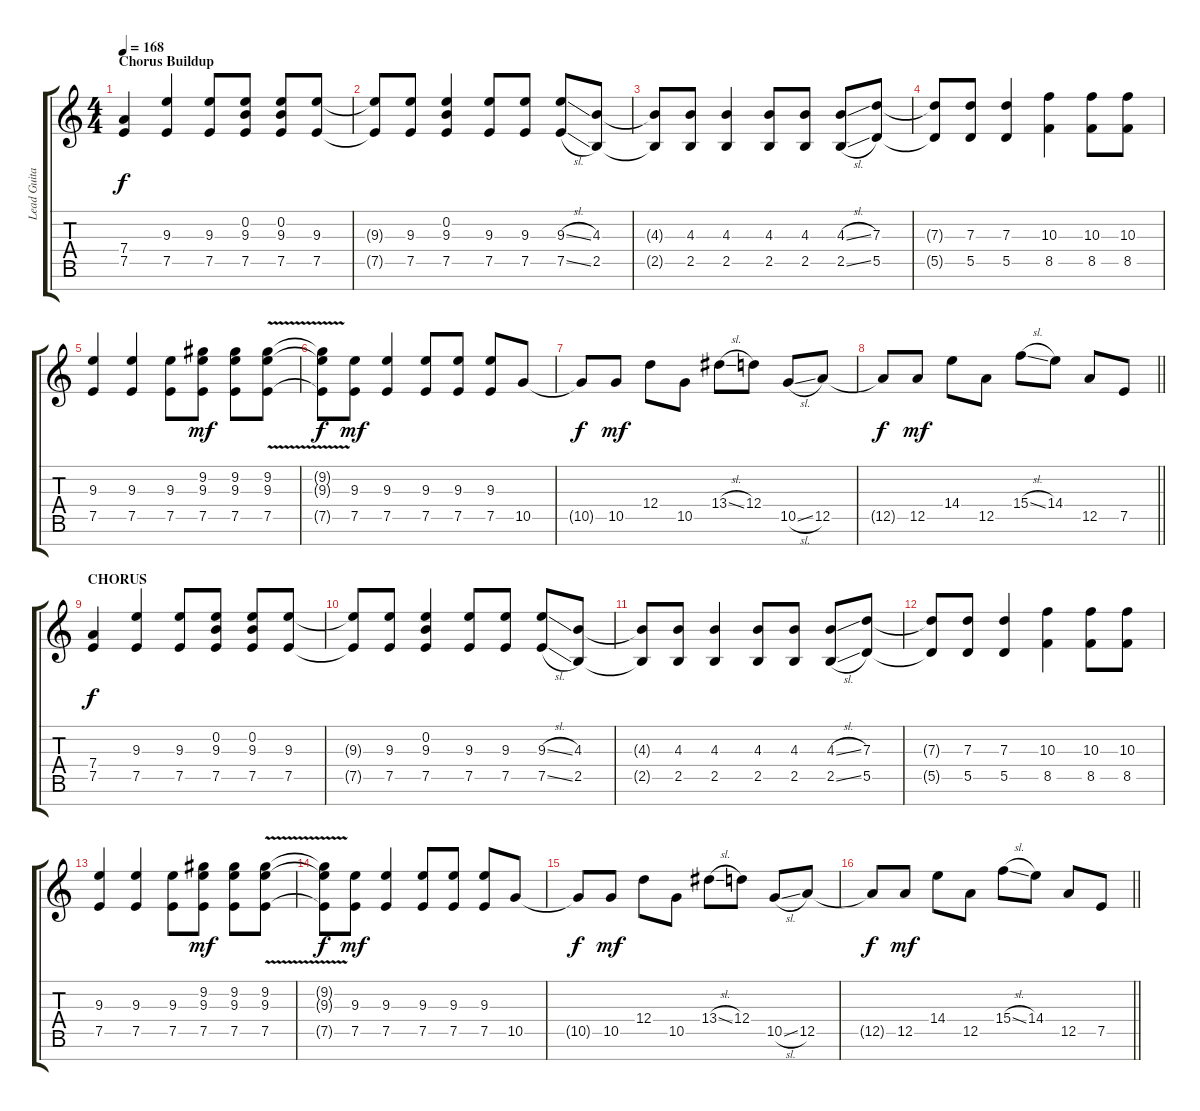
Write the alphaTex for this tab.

\track ("Lead Guitar" "Lead Guita") {instrument distortionguitar}
\staff {score tabs}
\tuning (E4 B3 G3 D3 A2 E2 B1) {hide}
\ts (4 4)
\section ("" "Chorus Buildup")
\tempo 168
\clef g2
\ks c
(7.4 7.5).4{dy f} (9.3 7.5).4 (9.3 7.5).8 (0.2 9.3 7.5).8 (0.2 9.3 7.5).8 (9.3 7.5).8 |
(9.3{t} 7.5{t}).8 (9.3 7.5).8 (0.2 9.3 7.5).4 (9.3 7.5).8 (9.3 7.5).8 (9.3{sl} 7.5{sl}).8 (4.3 2.5).8 |
(4.3{t} 2.5{t}).8 (4.3 2.5).8 (4.3 2.5).4 (4.3 2.5).8 (4.3 2.5).8 (4.3{sl} 2.5{sl}).8 (7.3 5.5).8 |
(7.3{t} 5.5{t}).8 (7.3 5.5).8 (7.3 5.5).4 (10.3 8.5).4 (10.3 8.5).8 (10.3 8.5).8 |
(9.3 7.5).4 (9.3 7.5).4 (9.3 7.5).8 (9.2 9.3 7.5).8{dy mf} (9.2 9.3 7.5).8 (9.2 9.3{v} 7.5{v}).8 |
(9.2{t} 9.3{t} 7.5{t}).8{dy f} (9.3 7.5).8{dy mf} (9.3 7.5).4 (9.3 7.5).8 (9.3 7.5).8 (9.3 7.5).8 10.5.8 |
10.5{t}.8{dy f} 10.5.8{dy mf} 12.4.8 10.5.8 13.4{sl}.8 12.4.8 10.5{sl}.8 12.5.8 |
\barLineRight lightlight
12.5{t}.8{dy f} 12.5.8{dy mf} 14.4.8 12.5.8 15.4{sl}.8 14.4.8 12.5.8 7.5.8 |
\section ("" "CHORUS")
(7.4 7.5).4{dy f} (9.3 7.5).4 (9.3 7.5).8 (0.2 9.3 7.5).8 (0.2 9.3 7.5).8 (9.3 7.5).8 |
(9.3{t} 7.5{t}).8 (9.3 7.5).8 (0.2 9.3 7.5).4 (9.3 7.5).8 (9.3 7.5).8 (9.3{sl} 7.5{sl}).8 (4.3 2.5).8 |
(4.3{t} 2.5{t}).8 (4.3 2.5).8 (4.3 2.5).4 (4.3 2.5).8 (4.3 2.5).8 (4.3{sl} 2.5{sl}).8 (7.3 5.5).8 |
(7.3{t} 5.5{t}).8 (7.3 5.5).8 (7.3 5.5).4 (10.3 8.5).4 (10.3 8.5).8 (10.3 8.5).8 |
(9.3 7.5).4 (9.3 7.5).4 (9.3 7.5).8 (9.2 9.3 7.5).8{dy mf} (9.2 9.3 7.5).8 (9.2 9.3{v} 7.5{v}).8 |
(9.2{t} 9.3{t} 7.5{t}).8{dy f} (9.3 7.5).8{dy mf} (9.3 7.5).4 (9.3 7.5).8 (9.3 7.5).8 (9.3 7.5).8 10.5.8 |
10.5{t}.8{dy f} 10.5.8{dy mf} 12.4.8 10.5.8 13.4{sl}.8 12.4.8 10.5{sl}.8 12.5.8 |
\barLineRight lightlight
12.5{t}.8{dy f} 12.5.8{dy mf} 14.4.8 12.5.8 15.4{sl}.8 14.4.8 12.5.8 7.5.8
